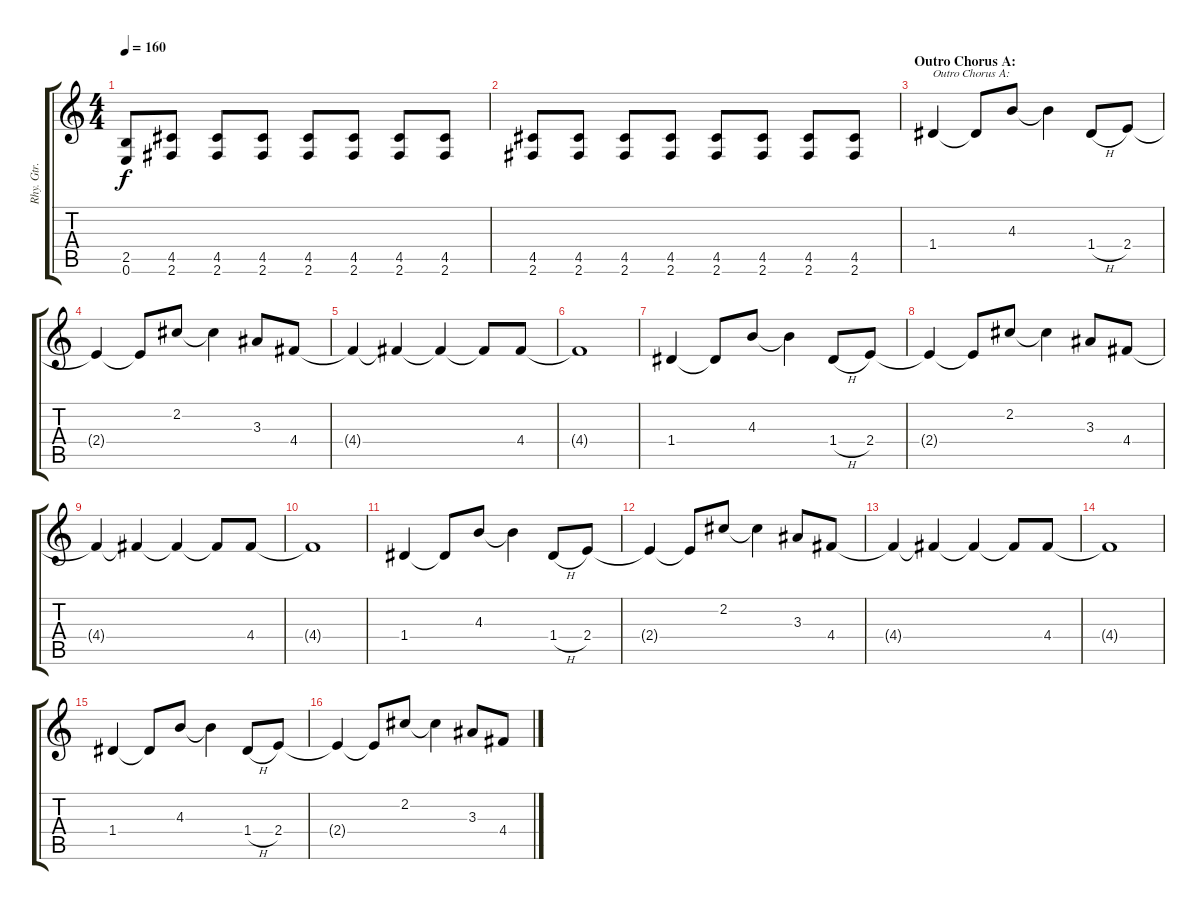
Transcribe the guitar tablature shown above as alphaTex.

\track ("Rhy. Gtr. 2" "Rhy. Gtr. ") {instrument distortionguitar}
\staff {score tabs}
\tuning (E4 B3 G3 D3 A2 E2) {hide}
\ts (4 4)
\tempo 160
\clef g2
\ks c
(2.5{t} 0.6{t}).8{dy f} (4.5 2.6).8 (4.5 2.6).8 (4.5 2.6).8 (4.5 2.6).8 (4.5 2.6).8 (4.5 2.6).8 (4.5 2.6).8 |
(4.5 2.6).8 (4.5 2.6).8 (4.5 2.6).8 (4.5 2.6).8 (4.5 2.6).8 (4.5 2.6).8 (4.5 2.6).8 (4.5 2.6).8 |
\section ("" "Outro Chorus A:")
1.4.4{txt "Outro Chorus A:"} 1.4{t}.8 4.3.8 4.3{t}.4 1.4{h}.8 2.4.8 |
2.4{t}.4 2.4{t}.8 2.2.8 2.2{t}.4 3.3.8 4.4.8 |
4.4{t}.4 4.4{t}.4 4.4{t}.4 4.4{t}.8 4.4.8 |
4.4{t}.1 |
1.4.4 1.4{t}.8 4.3.8 4.3{t}.4 1.4{h}.8 2.4.8 |
2.4{t}.4 2.4{t}.8 2.2.8 2.2{t}.4 3.3.8 4.4.8 |
4.4{t}.4 4.4{t}.4 4.4{t}.4 4.4{t}.8 4.4.8 |
4.4{t}.1 |
1.4.4 1.4{t}.8 4.3.8 4.3{t}.4 1.4{h}.8 2.4.8 |
2.4{t}.4 2.4{t}.8 2.2.8 2.2{t}.4 3.3.8 4.4.8 |
4.4{t}.4 4.4{t}.4 4.4{t}.4 4.4{t}.8 4.4.8 |
4.4{t}.1 |
1.4.4 1.4{t}.8 4.3.8 4.3{t}.4 1.4{h}.8 2.4.8 |
2.4{t}.4 2.4{t}.8 2.2.8 2.2{t}.4 3.3.8 4.4.8
